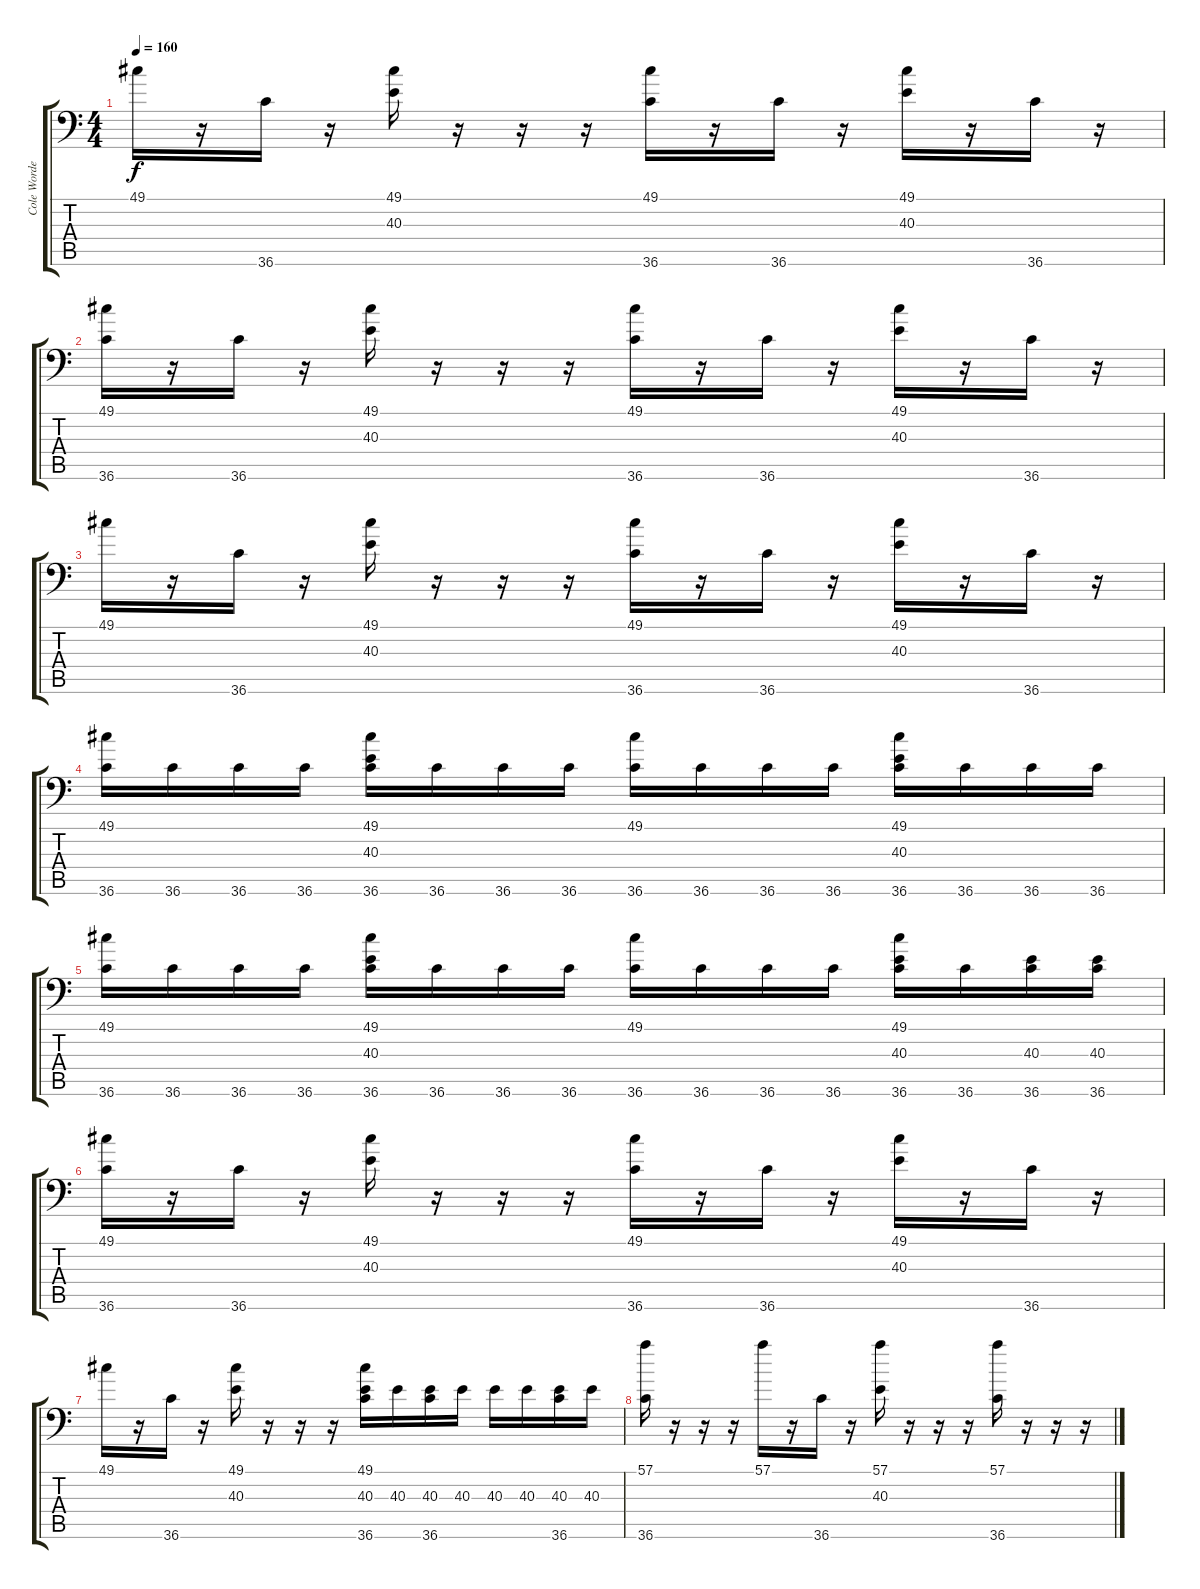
\track ("Cole Worden" "Cole Worde") {instrument acousticgrandpiano}
\staff {score tabs}
\tuning (C-1 C-1 C-1 C-1 C-1 C-1) {hide}
\ts (4 4)
\tempo 160
\clef f4
\ks c
49.1.16{dy f} r.16 36.6.16 r.16 (49.1 40.3).16 r.16 r.16 r.16 (49.1 36.6).16 r.16 36.6.16 r.16 (49.1 40.3).16 r.16 36.6.16 r.16 |
(49.1 36.6).16 r.16 36.6.16 r.16 (49.1 40.3).16 r.16 r.16 r.16 (49.1 36.6).16 r.16 36.6.16 r.16 (49.1 40.3).16 r.16 36.6.16 r.16 |
49.1.16 r.16 36.6.16 r.16 (49.1 40.3).16 r.16 r.16 r.16 (49.1 36.6).16 r.16 36.6.16 r.16 (49.1 40.3).16 r.16 36.6.16 r.16 |
(49.1 36.6).16 36.6.16 36.6.16 36.6.16 (49.1 40.3 36.6).16 36.6.16 36.6.16 36.6.16 (49.1 36.6).16 36.6.16 36.6.16 36.6.16 (49.1 40.3 36.6).16 36.6.16 36.6.16 36.6.16 |
(49.1 36.6).16 36.6.16 36.6.16 36.6.16 (49.1 40.3 36.6).16 36.6.16 36.6.16 36.6.16 (49.1 36.6).16 36.6.16 36.6.16 36.6.16 (49.1 40.3 36.6).16 36.6.16 (40.3 36.6).16 (40.3 36.6).16 |
(49.1 36.6).16 r.16 36.6.16 r.16 (49.1 40.3).16 r.16 r.16 r.16 (49.1 36.6).16 r.16 36.6.16 r.16 (49.1 40.3).16 r.16 36.6.16 r.16 |
49.1.16 r.16 36.6.16 r.16 (49.1 40.3).16 r.16 r.16 r.16 (49.1 40.3 36.6).16 40.3.16 (40.3 36.6).16 40.3.16 40.3.16 40.3.16 (40.3 36.6).16 40.3.16 |
(57.1 36.6).16 r.16 r.16 r.16 57.1.16 r.16 36.6.16 r.16 (57.1 40.3).16 r.16 r.16 r.16 (57.1 36.6).16 r.16 r.16 r.16
